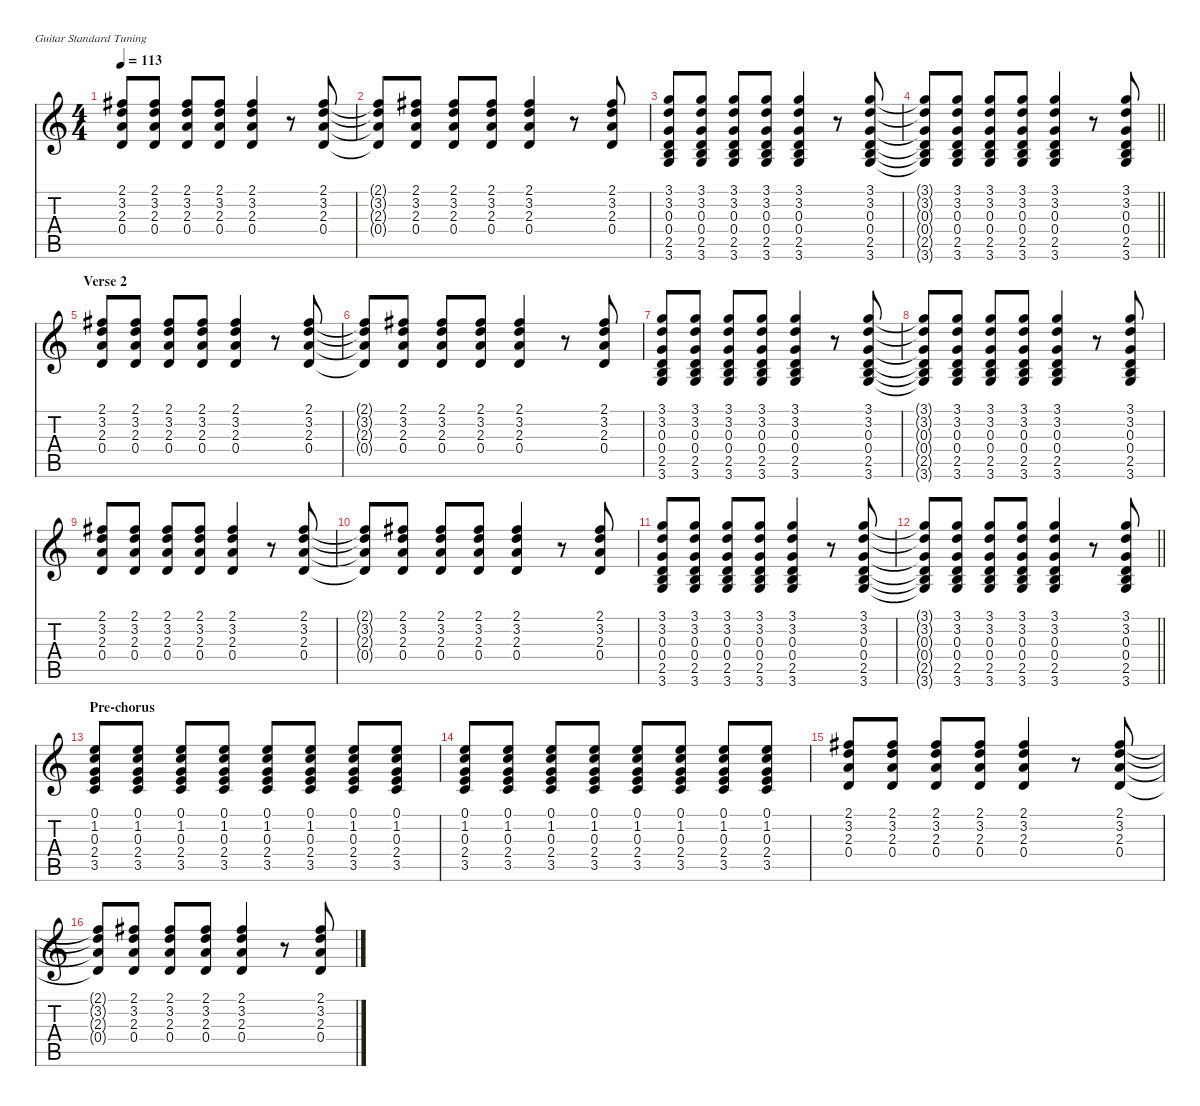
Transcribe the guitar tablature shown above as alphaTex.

\defaultSystemsLayout 4
\hideDynamics
\bracketExtendMode nobrackets
\singleTrackTrackNamePolicy hidden
\multiTrackTrackNamePolicy hidden
\firstSystemTrackNameMode fullname
\firstSystemTrackNameOrientation horizontal
\otherSystemsTrackNameOrientation horizontal
\track ("Guitar (rythm clean)" "el.guit.") {instrument electricguitarclean}
\staff {score tabs}
\tuning (E4 B3 G3 D3 A2 E2)
\ts (4 4)
\tempo 113
\clef g2
\ks c
(0.4 2.3 3.2 2.1{acc #}).8{dy mf beam Up} (0.4 2.3 3.2 2.1{acc #}).8{beam Up} (0.4 2.3 3.2 2.1{acc #}).8{beam Up} (0.4 2.3 3.2 2.1{acc #}).8{beam Up} (0.4 2.3 3.2 2.1{acc #}).4{beam Up} r.8{beam Up} (0.4 2.3 3.2 2.1{acc #}).8{beam Up} |
(0.4{t} 2.3{t} 3.2{t} 2.1{t acc #}).8{beam Up} (0.4 2.3 3.2 2.1{acc #}).8{beam Up} (0.4 2.3 3.2 2.1{acc #}).8{beam Up} (0.4 2.3 3.2 2.1{acc #}).8{beam Up} (0.4 2.3 3.2 2.1{acc #}).4{beam Up} r.8{beam Up} (0.4 2.3 3.2 2.1{acc #}).8{beam Up} |
(0.4 0.3 3.2 3.1 3.6 2.5).8{beam Up} (0.4 0.3 3.2 3.1 3.6 2.5).8{beam Up} (0.4 0.3 3.2 3.1 3.6 2.5).8{beam Up} (0.4 0.3 3.2 3.1 3.6 2.5).8{beam Up} (0.4 0.3 3.2 3.1 3.6 2.5).4{beam Up} r.8{beam Up} (0.4 0.3 3.2 3.1 3.6 2.5).8{beam Up} |
\barLineRight lightlight
(0.4{t} 0.3{t} 3.2{t} 3.1{t} 3.6{t} 2.5{t}).8{beam Up} (0.4 0.3 3.2 3.1 3.6 2.5).8{beam Up} (0.4 0.3 3.2 3.1 3.6 2.5).8{beam Up} (0.4 0.3 3.2 3.1 3.6 2.5).8{beam Up} (0.4 0.3 3.2 3.1 3.6 2.5).4{beam Up} r.8{beam Up} (0.4 0.3 3.2 3.1 3.6 2.5).8{beam Up} |
\section ("" "Verse 2")
(0.4 2.3 3.2 2.1{acc #}).8{beam Up} (0.4 2.3 3.2 2.1{acc #}).8{beam Up} (0.4 2.3 3.2 2.1{acc #}).8{beam Up} (0.4 2.3 3.2 2.1{acc #}).8{beam Up} (0.4 2.3 3.2 2.1{acc #}).4{beam Up} r.8{beam Up} (0.4 2.3 3.2 2.1{acc #}).8{beam Up} |
(0.4{t} 2.3{t} 3.2{t} 2.1{t acc #}).8{beam Up} (0.4 2.3 3.2 2.1{acc #}).8{beam Up} (0.4 2.3 3.2 2.1{acc #}).8{beam Up} (0.4 2.3 3.2 2.1{acc #}).8{beam Up} (0.4 2.3 3.2 2.1{acc #}).4{beam Up} r.8{beam Up} (0.4 2.3 3.2 2.1{acc #}).8{beam Up} |
(0.4 0.3 3.2 3.1 3.6 2.5).8{beam Up} (0.4 0.3 3.2 3.1 3.6 2.5).8{beam Up} (0.4 0.3 3.2 3.1 3.6 2.5).8{beam Up} (0.4 0.3 3.2 3.1 3.6 2.5).8{beam Up} (0.4 0.3 3.2 3.1 3.6 2.5).4{beam Up} r.8{beam Up} (0.4 0.3 3.2 3.1 3.6 2.5).8{beam Up} |
(0.4{t} 0.3{t} 3.2{t} 3.1{t} 3.6{t} 2.5{t}).8{beam Up} (0.4 0.3 3.2 3.1 3.6 2.5).8{beam Up} (0.4 0.3 3.2 3.1 3.6 2.5).8{beam Up} (0.4 0.3 3.2 3.1 3.6 2.5).8{beam Up} (0.4 0.3 3.2 3.1 3.6 2.5).4{beam Up} r.8{beam Up} (0.4 0.3 3.2 3.1 3.6 2.5).8{beam Up} |
(0.4 2.3 3.2 2.1{acc #}).8{beam Up} (0.4 2.3 3.2 2.1{acc #}).8{beam Up} (0.4 2.3 3.2 2.1{acc #}).8{beam Up} (0.4 2.3 3.2 2.1{acc #}).8{beam Up} (0.4 2.3 3.2 2.1{acc #}).4{beam Up} r.8{beam Up} (0.4 2.3 3.2 2.1{acc #}).8{beam Up} |
(0.4{t} 2.3{t} 3.2{t} 2.1{t acc #}).8{beam Up} (0.4 2.3 3.2 2.1{acc #}).8{beam Up} (0.4 2.3 3.2 2.1{acc #}).8{beam Up} (0.4 2.3 3.2 2.1{acc #}).8{beam Up} (0.4 2.3 3.2 2.1{acc #}).4{beam Up} r.8{beam Up} (0.4 2.3 3.2 2.1{acc #}).8{beam Up} |
(0.4 0.3 3.2 3.1 3.6 2.5).8{beam Up} (0.4 0.3 3.2 3.1 3.6 2.5).8{beam Up} (0.4 0.3 3.2 3.1 3.6 2.5).8{beam Up} (0.4 0.3 3.2 3.1 3.6 2.5).8{beam Up} (0.4 0.3 3.2 3.1 3.6 2.5).4{beam Up} r.8{beam Up} (0.4 0.3 3.2 3.1 3.6 2.5).8{beam Up} |
\barLineRight lightlight
(0.4{t} 0.3{t} 3.2{t} 3.1{t} 3.6{t} 2.5{t}).8{beam Up} (0.4 0.3 3.2 3.1 3.6 2.5).8{beam Up} (0.4 0.3 3.2 3.1 3.6 2.5).8{beam Up} (0.4 0.3 3.2 3.1 3.6 2.5).8{beam Up} (0.4 0.3 3.2 3.1 3.6 2.5).4{beam Up} r.8{beam Up} (0.4 0.3 3.2 3.1 3.6 2.5).8{beam Up} |
\section ("" "Pre-chorus")
(3.5 2.4 0.3 1.2 0.1).8{beam Up} (3.5 2.4 0.3 1.2 0.1).8{beam Up} (3.5 2.4 0.3 1.2 0.1).8{beam Up} (3.5 2.4 0.3 1.2 0.1).8{beam Up} (3.5 2.4 0.3 1.2 0.1).8{beam Up} (3.5 2.4 0.3 1.2 0.1).8{beam Up} (3.5 2.4 0.3 1.2 0.1).8{beam Up} (3.5 2.4 0.3 1.2 0.1).8{beam Up} |
(3.5 2.4 0.3 1.2 0.1).8{beam Up} (3.5 2.4 0.3 1.2 0.1).8{beam Up} (3.5 2.4 0.3 1.2 0.1).8{beam Up} (3.5 2.4 0.3 1.2 0.1).8{beam Up} (3.5 2.4 0.3 1.2 0.1).8{beam Up} (3.5 2.4 0.3 1.2 0.1).8{beam Up} (3.5 2.4 0.3 1.2 0.1).8{beam Up} (3.5 2.4 0.3 1.2 0.1).8{beam Up} |
(0.4 2.3 3.2 2.1{acc #}).8{beam Up} (0.4 2.3 3.2 2.1{acc #}).8{beam Up} (0.4 2.3 3.2 2.1{acc #}).8{beam Up} (0.4 2.3 3.2 2.1{acc #}).8{beam Up} (0.4 2.3 3.2 2.1{acc #}).4{beam Up} r.8{beam Up} (0.4 2.3 3.2 2.1{acc #}).8{beam Up} |
(0.4{t} 2.3{t} 3.2{t} 2.1{t acc #}).8{beam Up} (0.4 2.3 3.2 2.1{acc #}).8{beam Up} (0.4 2.3 3.2 2.1{acc #}).8{beam Up} (0.4 2.3 3.2 2.1{acc #}).8{beam Up} (0.4 2.3 3.2 2.1{acc #}).4{beam Up} r.8{beam Up} (0.4 2.3 3.2 2.1{acc #}).8{beam Up}
